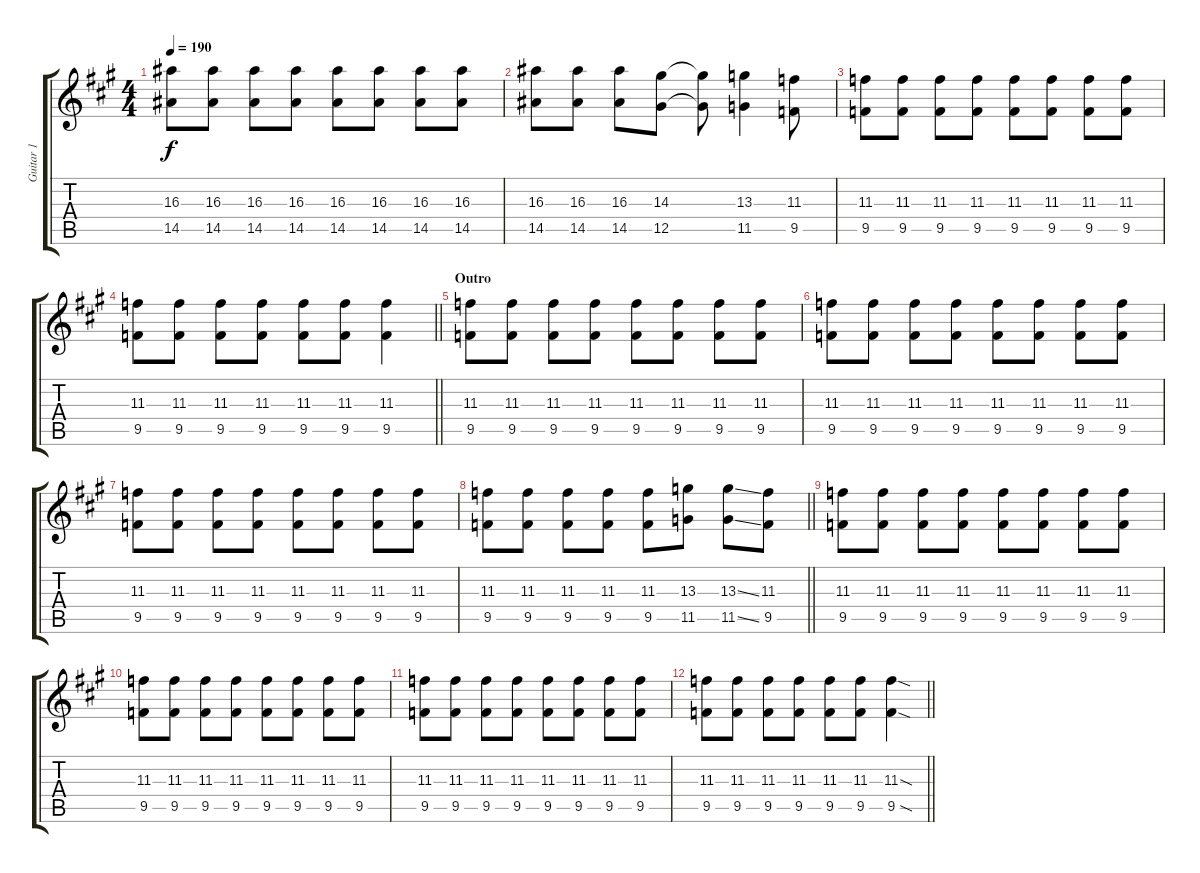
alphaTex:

\track ("Guitar 1" "Guitar 1") {instrument overdrivenguitar}
\staff {score tabs}
\tuning (Eb4 Bb3 Gb3 Db3 Ab2 Eb2) {hide}
\ts (4 4)
\tempo 190
\clef g2
\ks a
(16.3{t} 14.5{t}).8{dy f} (16.3 14.5).8 (16.3 14.5).8 (16.3 14.5).8 (16.3 14.5).8 (16.3 14.5).8 (16.3 14.5).8 (16.3 14.5).8 |
(16.3 14.5).8 (16.3 14.5).8 (16.3 14.5).8 (14.3 12.5).8 (14.3{t} 12.5{t}).8 (13.3 11.5).4 (11.3 9.5).8 |
(11.3 9.5).8 (11.3 9.5).8 (11.3 9.5).8 (11.3 9.5).8 (11.3 9.5).8 (11.3 9.5).8 (11.3 9.5).8 (11.3 9.5).8 |
\barLineRight lightlight
(11.3 9.5).8 (11.3 9.5).8 (11.3 9.5).8 (11.3 9.5).8 (11.3 9.5).8 (11.3 9.5).8 (11.3 9.5).4 |
\section ("" "Outro")
(11.3 9.5).8 (11.3 9.5).8 (11.3 9.5).8 (11.3 9.5).8 (11.3 9.5).8 (11.3 9.5).8 (11.3 9.5).8 (11.3 9.5).8 |
(11.3 9.5).8 (11.3 9.5).8 (11.3 9.5).8 (11.3 9.5).8 (11.3 9.5).8 (11.3 9.5).8 (11.3 9.5).8 (11.3 9.5).8 |
(11.3 9.5).8 (11.3 9.5).8 (11.3 9.5).8 (11.3 9.5).8 (11.3 9.5).8 (11.3 9.5).8 (11.3 9.5).8 (11.3 9.5).8 |
\barLineRight lightlight
(11.3 9.5).8 (11.3 9.5).8 (11.3 9.5).8 (11.3 9.5).8 (11.3 9.5).8 (13.3 11.5).8 (13.3{ss} 11.5{ss}).8 (11.3 9.5).8 |
(11.3 9.5).8 (11.3 9.5).8 (11.3 9.5).8 (11.3 9.5).8 (11.3 9.5).8 (11.3 9.5).8 (11.3 9.5).8 (11.3 9.5).8 |
(11.3 9.5).8 (11.3 9.5).8 (11.3 9.5).8 (11.3 9.5).8 (11.3 9.5).8 (11.3 9.5).8 (11.3 9.5).8 (11.3 9.5).8 |
(11.3 9.5).8 (11.3 9.5).8 (11.3 9.5).8 (11.3 9.5).8 (11.3 9.5).8 (11.3 9.5).8 (11.3 9.5).8 (11.3 9.5).8 |
\barLineRight lightlight
(11.3 9.5).8 (11.3 9.5).8 (11.3 9.5).8 (11.3 9.5).8 (11.3 9.5).8 (11.3 9.5).8 (11.3{sod} 9.5{sod}).4
